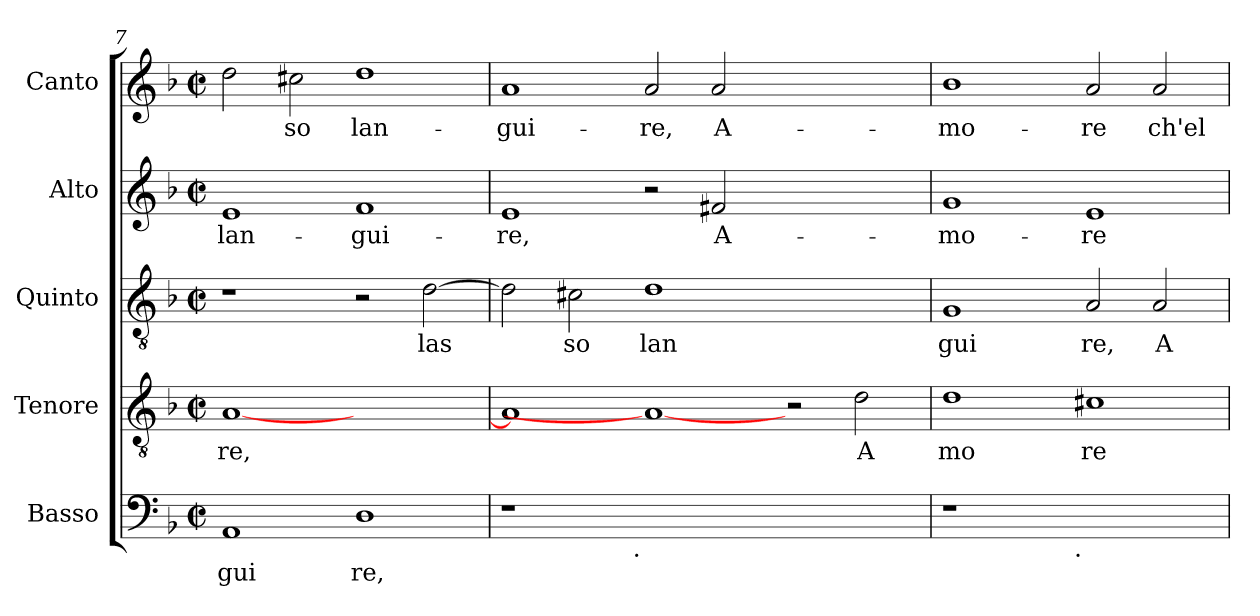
**kern	**text	**kern	**text	**kern	**text	**kern	**text	**kern	**text
*part5	*part5	*part4	*part4	*part3	*part3	*part2	*part2	*part1	*part1
*staff5	*staff5	*staff4	*staff4	*staff3	*staff3	*staff2	*staff2	*staff1	*staff1
*I"Basso	*	*I"Tenore	*	*I"Quinto	*	*I"Alto	*	*I"Canto	*
!!LO:LB:g=z
*clefF4	*	*clefGv2	*	*clefGv2	*	*clefG2	*	*clefG2	*
*k[b-]	*	*k[b-]	*	*k[b-]	*	*k[b-]	*	*k[b-]	*
*F:	*	*F:	*	*F:	*	*F:	*	*F:	*
*M2/2	*	*M2/2	*	*M2/2	*	*M2/2	*	*M2/2	*
*met(c|)	*	*met(c|)	*	*met(c|)	*	*met(c|)	*	*met(c|)	*
=7	=7	=7	=7	=7	=7	=7	=7	=7	=7
!	!LO:LY:b:cj	!	!LO:LY:b:cj	!	!	!	!LO:LY:b:cj	!	!LO:LY:b:cj
1AA	gui	[<1A	-re,	1r	.	1e	lan-	2dd\	.
!	!	!	!	!	!	!	!	!	!LO:LY:b:cj
.	.	.	.	.	.	.	.	2cc#X\	so
!	!LO:LY:b:cj	!	!	!	!	!	!LO:LY:b:cj	!	!LO:LY:b:cj
1D	re,	1ryy	.	2r	.	1f	-gui-	1dd	lan-
!	!	!	!	!	!LO:LY:b:cj	!	!	!	!
.	.	.	.	[>2d\	las	.	.	.	.
=8	=8	=8	=8	=8	=8	=8	=8	=8	=8
!	!	!	!LO:LY:b:cj	!	!LO:LY:b:cj	!	!LO:LY:b:cj	!	!LO:LY:b:cj
*^	*	*	*	*	*	*	*	*	*
1r	2ryy	.	1A]	.	2d\]	.	1e	-re,	1a	-gui-
!	!	!	!	!	!	!LO:LY:b:cj	!	!	!	!
.	4...ryy	.	.	.	2c#X\	so	.	.	.	.
!	!LO:TX:b:t=.	!	!	!	!	!	!	!	!	!
.	1ryy	.	.	.	.	.	.	.	.	.
!	!	!	!	!	!	!LO:LY:b:cj	!	!	!	!LO:LY:b:cj
0ryy	.	.	1A_	.	1d	lan	2r	.	2a/	-re,
!	!	!	!	!	!	!	!	!LO:LY:b:cj	!	!LO:LY:b:cj
.	.	.	.	.	.	.	2f#X/	A-	2a/	A-
.	1ryy	.	.	.	.	.	.	.	.	.
.	.	.	2r	.	1ryy	.	1ryy	.	1ryy	.
!	!	!	!	!LO:LY:b:cj	!	!	!	!	!	!
.	.	.	2d\	A	.	.	.	.	.	.
.	32ryy	.	.	.	.	.	.	.	.	.
=9	=9	=9	=9	=9	=9	=9	=9	=9	=9	=9
!	!	!	!	!LO:LY:b:cj	!	!LO:LY:b:cj	!	!LO:LY:b:cj	!	!LO:LY:b:cj
1r	2ryy	.	1d	mo	1G	gui	1g	-mo-	1b-	-mo-
.	4...ryy	.	.	.	.	.	.	.	.	.
!	!LO:TX:b:t=.	!	!	!	!	!	!	!	!	!
.	1ryy	.	.	.	.	.	.	.	.	.
!	!	!	!	!LO:LY:b:cj	!	!LO:LY:b:cj	!	!LO:LY:b:cj	!	!LO:LY:b:cj
1ryy	.	.	1c#X	re	2A/	re,	1e	-re	2a/	-re
!	!	!	!	!	!	!LO:LY:b:cj	!	!	!	!LO:LY:b:cj
.	.	.	.	.	2A/	A	.	.	2a/	ch'el
.	32ryy	.	.	.	.	.	.	.	.	.
*v	*v	*	*	*	*	*	*	*	*	*
=	=	=	=	=	=	=	=	=	=
*-	*-	*-	*-	*-	*-	*-	*-	*-	*-
